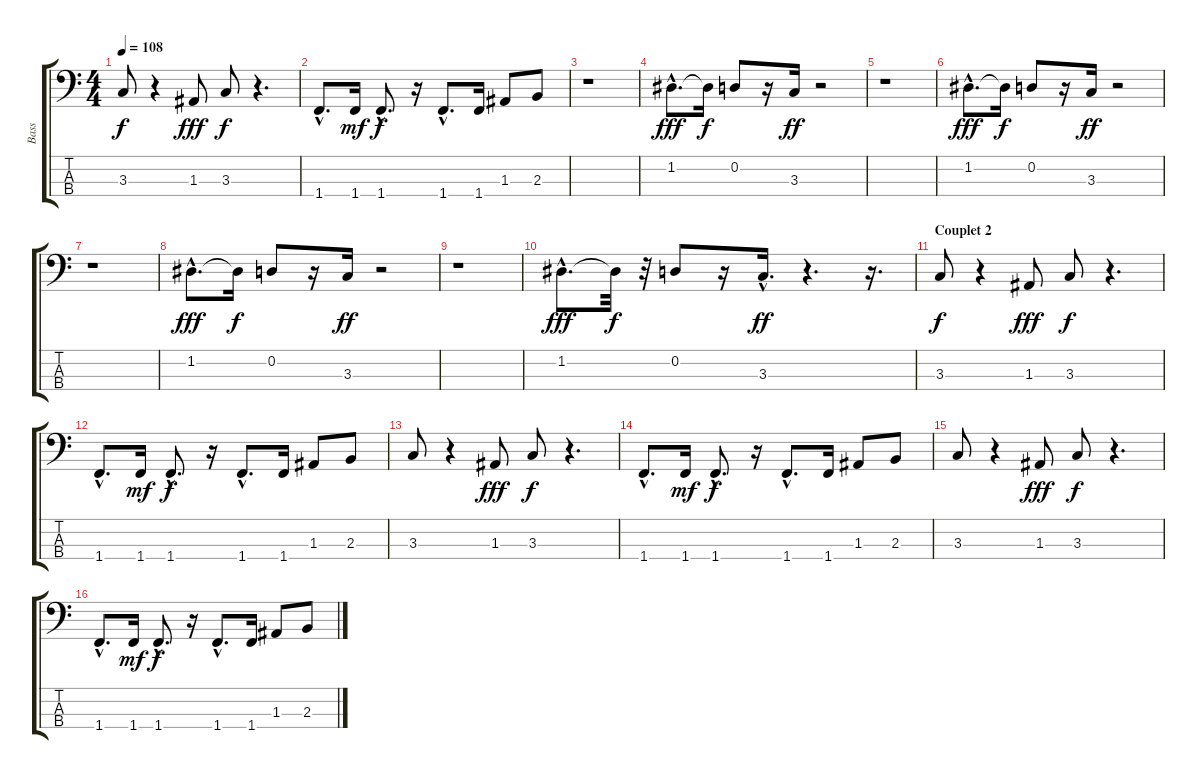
\track ("Bass" "Bass") {instrument electricbassfinger}
\staff {score tabs}
\tuning (G2 D2 A1 E1) {hide}
\ts (4 4)
\tempo 108
\clef f4
\ks c
3.3.8{dy f} r.4 1.3.8{dy fff} 3.3.8{dy f} r.4{d} |
1.4{hac}.8{d} 1.4.16{dy mf} 1.4{hac}.8{d dy f} r.16 1.4{hac}.8{d} 1.4.16 1.3.8 2.3.8 |
r.1 |
1.2{hac}.8{d dy fff} 1.2{t}.16{dy f} 0.2.8 r.16 3.3.16{dy ff} r.2 |
r.1 |
1.2{hac}.8{d dy fff} 1.2{t}.16{dy f} 0.2.8 r.16 3.3.16{dy ff} r.2 |
r.1 |
1.2{hac}.8{d dy fff} 1.2{t}.16{dy f} 0.2.8 r.16 3.3.16{dy ff} r.2 |
r.1 |
1.2{hac}.8{d dy fff} 1.2{t}.32{dy f} r.32 0.2.8 r.16 3.3{hac}.16{d dy ff} r.4{d} r.16{d} |
\section ("" "Couplet 2")
3.3.8{dy f} r.4 1.3.8{dy fff} 3.3.8{dy f} r.4{d} |
1.4{hac}.8{d} 1.4.16{dy mf} 1.4{hac}.8{d dy f} r.16 1.4{hac}.8{d} 1.4.16 1.3.8 2.3.8 |
3.3.8 r.4 1.3.8{dy fff} 3.3.8{dy f} r.4{d} |
1.4{hac}.8{d} 1.4.16{dy mf} 1.4{hac}.8{d dy f} r.16 1.4{hac}.8{d} 1.4.16 1.3.8 2.3.8 |
3.3.8 r.4 1.3.8{dy fff} 3.3.8{dy f} r.4{d} |
1.4{hac}.8{d} 1.4.16{dy mf} 1.4{hac}.8{d dy f} r.16 1.4{hac}.8{d} 1.4.16 1.3.8 2.3.8
